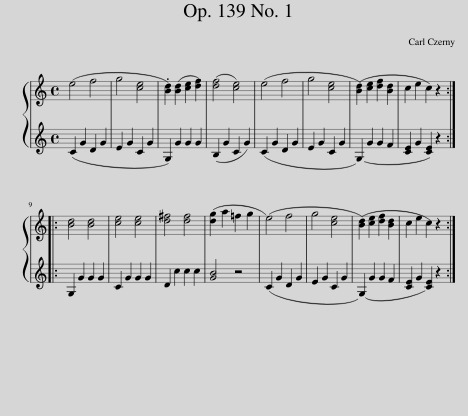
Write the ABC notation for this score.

X:1
%%score { 1 | 2 }
L:1/8
M:4/4
I:linebreak $
K:C
V:1 treble
V:2 treble
V:1
 (e4 f4 | g4 [ce]4 | .[Bd]2) ([Bd]2 [ce]2 [df]2) | ([df]4 [ce]4) | (e4 f4 | %5
 g4 [ce]4 | ([Bd]2) [ce]2 [df]2 [Bd]2 | c2 e2 c2) z2 ::$ [Bd]4 [Bd]4 | [ce]4 [ce]4 | %10
 [d^f]4 [df]4 | ([dg]2 a2 =f2 g2 | (e4) f4 | g4 [ce]4 | ([Bd]2) [ce]2 [df]2 [Bd]2 | %15
 c2 e2 c2) z2 :| %16
V:2
 (C2 G2 D2 G2 | E2 G2 C2 G2 | G,2) G2 G2 G2 | (B,2 G2 C2 G2) | (C2 G2 D2) G2 | %5
 E2 G2 C2 G2 | (G,2 G2 G2 F2 | [CE]2 G2 [CE]2) z2 ::$ G,2 G2 G2 G2 | C2 G2 G2 G2 | %10
 D2 c2 c2 c2 | [GB]4 z4 | (C2 G2 D2) G2 | E2 G2 C2 G2 | (G,2 G2 G2 F2 | %15
 [CE]2 G2 [CE]2) z2 :| %16
